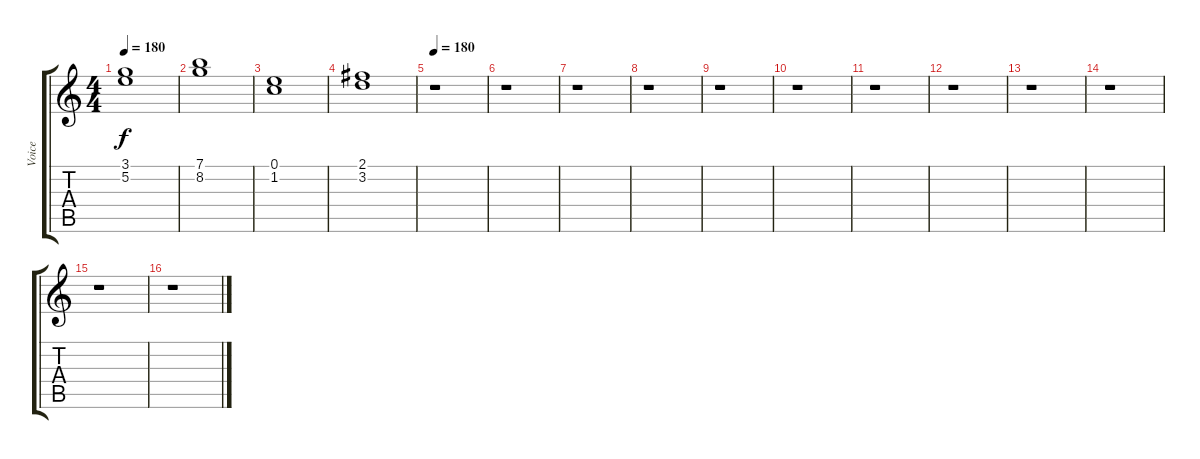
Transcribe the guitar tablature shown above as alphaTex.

\track ("Voice" "Voice") {instrument contrabass}
\staff {score tabs}
\tuning (E4 B3 G3 D3 A2 E2) {hide}
\ts (4 4)
\tempo 180
\clef g2
\ks c
(3.1 5.2).1{dy f} |
(7.1 8.2).1 |
(0.1 1.2).1 |
(2.1 3.2).1 |
\tempo 180
r.1 |
r.1 |
r.1 |
r.1 |
r.1 |
r.1 |
r.1 |
r.1 |
r.1 |
r.1 |
r.1 |
r.1
